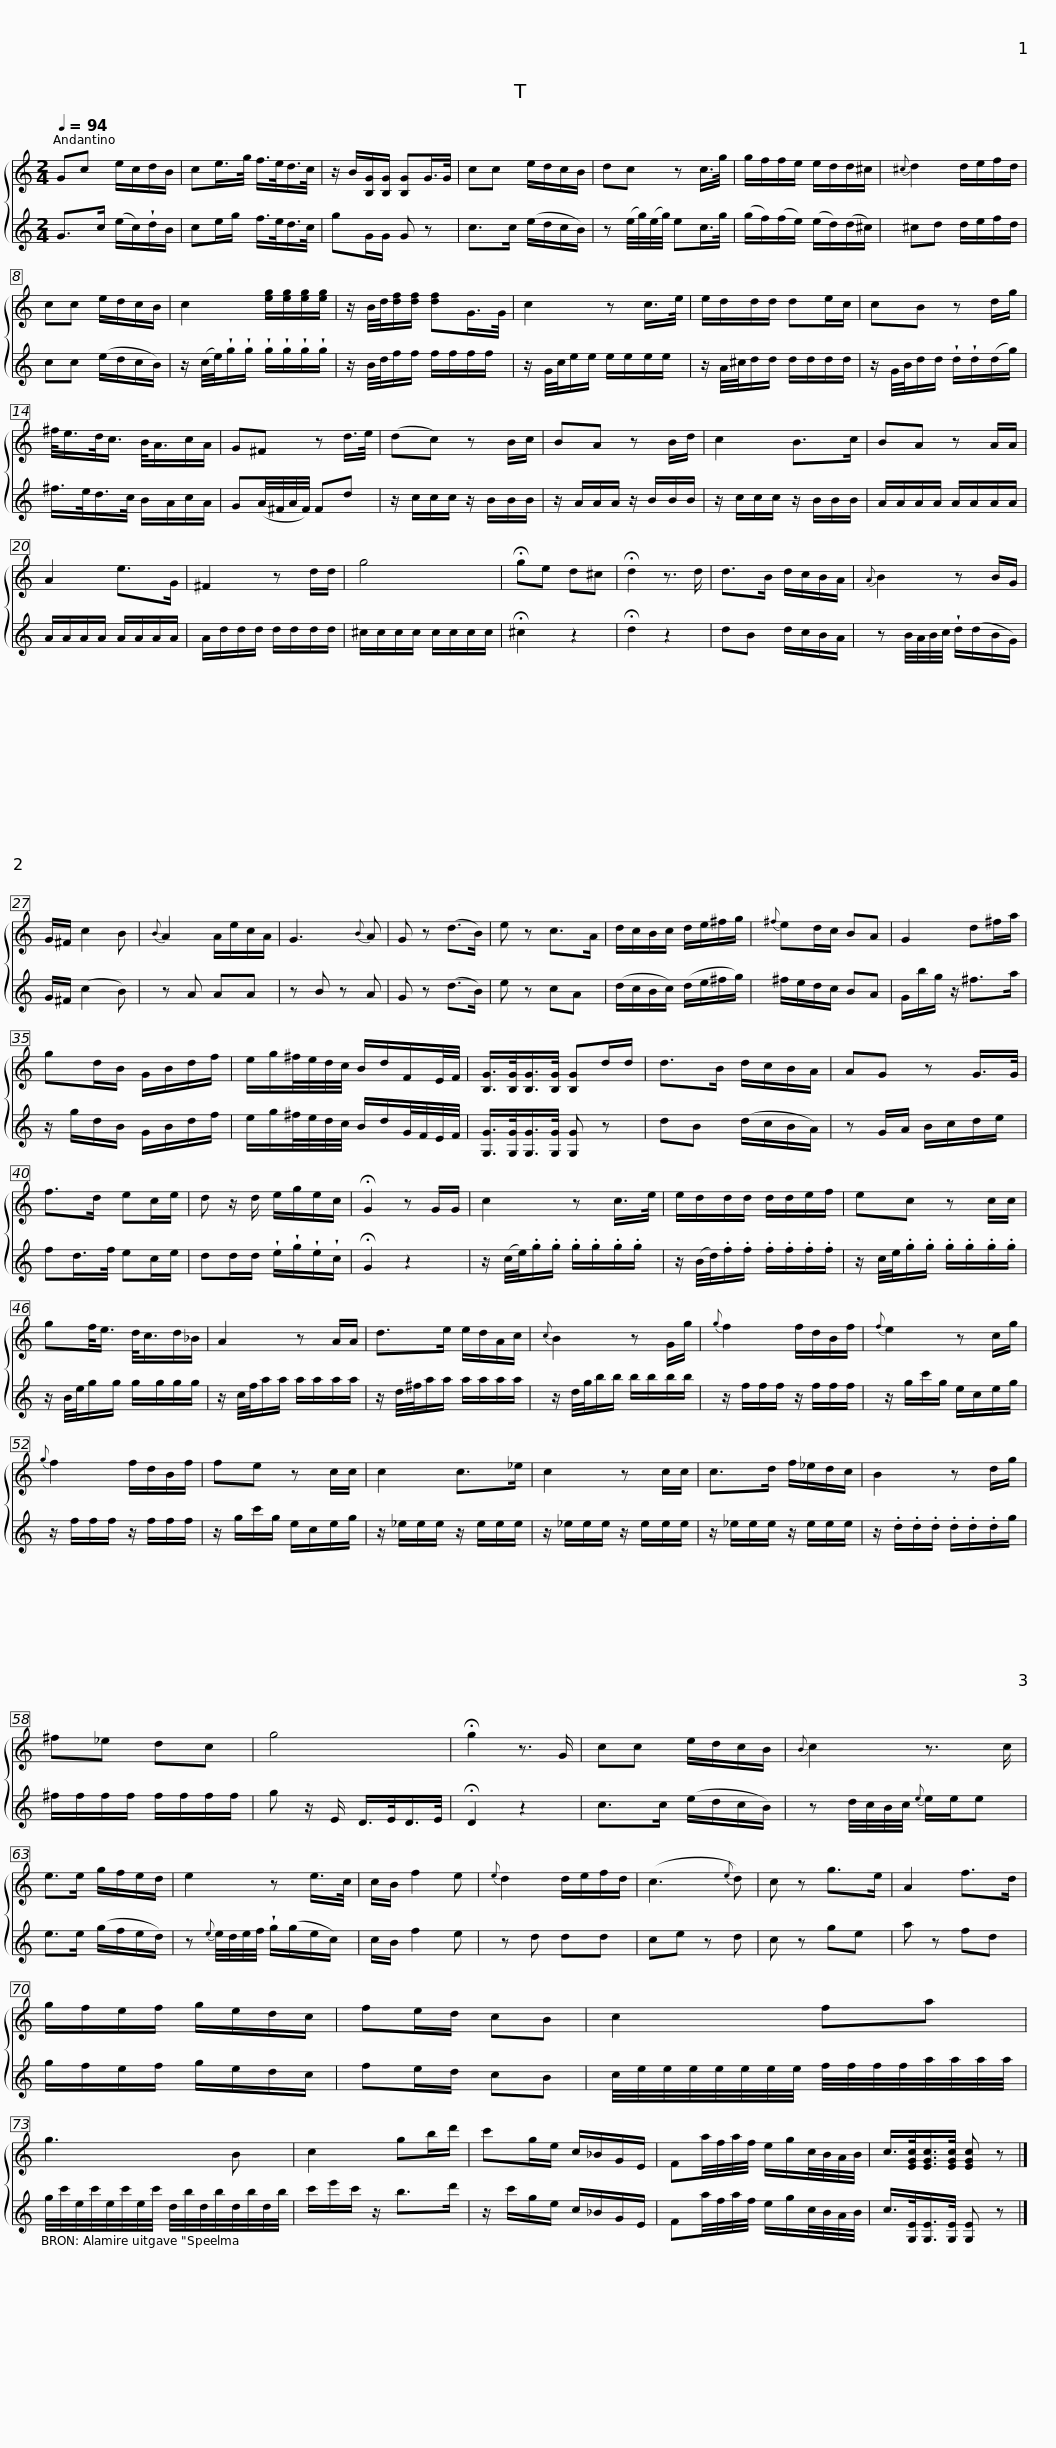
X:1
%%score { 1 2 }
L:1/8
Q:1/4=94
M:2/4
I:linebreak $
K:C
V:1 treble
V:2 treble
V:1
 Gc e/c/d/B/ | ce/>g/ f/>e/d/>c/ | z/ B/[B,G]/[B,G]/ [B,G]G/>G/ | cc e/d/c/B/ | dc z c/>g/ | %5
 g/f/f/e/ e/d/d/^c/ |${^c} d2 d/e/f/d/ | cc e/d/c/B/ | c2 [eg]/[eg]/[eg]/[eg]/ | z/ B/4d/4[df]/[df]/ [df]G/>G/ | %10
 c2 z c/>e/ | e/d/d/d/ de/c/ |$ cB z d/g/ | ^f/<e/d/<c/ B/<A/c/A/ | G^F z d/>e/ | %15
 (dc) z B/c/ | BA z B/d/ | c2 B>c |$ BA z A/A/ | A2 e>G | %20
 ^F2 z d/d/ | g4 | !fermata!ge d^c | !fermata!d2 z3/2 d/ |$ d>B d/c/B/A/ | %25
{A} B2 z B/G/ | G/^F/ c2 B |{B} A2 A/e/c/A/ | G3{B} A | G z (d>B) |$ %30
 e z c>A | d/c/B/c/ d/e/^f/g/ |{^f} ed/c/ BA | G2 d^f/a/ | gd/B/ G/B/d/f/ | %35
 e/g/^f/4e/4d/4c/4 B/d/F/E/4F/4 |$ [B,G]/>[B,G]/[B,G]/>[B,G]/ [B,G]d/d/ | d>B d/c/B/A/ | AG z G/>G/ | f>d ec/e/ | %40
 d z/ d/ e/g/e/c/ | !fermata!G2 z G/G/ |$ c2 z c/>e/ | e/d/d/d/ d/d/e/f/ | ec z c/c/ |$ %45
 gf/<e/ d/<c/d/_B/ | A2 z A/A/ | d>e e/d/A/c/ |${c} B2 z G/g/ |{g} f2 f/d/B/f/ | %50
{f} e2 z c/g/ |{g} f2 f/d/B/f/ | fe z c/c/ | c2 c>_e |$ c2 z c/c/ | %55
 c>d f/_e/d/c/ | B2 z d/g/ | ^f_e dc | g4 | !fermata!g2 z3/2 G/ |$ %60
 cc e/d/c/B/ |{B} c2 z3/2 c/ | e>e g/f/e/d/ | e2 z e/>c/ | c/B/ f2 e | %65
{e} d2 d/e/f/d/ |$ (c3{e} d) | c z g>e | A2 f>d | g/f/e/f/ g/e/d/c/ | %70
 fe/d/ cB | c2 fa |$ g3 B | c2 gb/d'/ | c'g/e/ c/_B/G/E/ | %75
 Fa/4f/4a/4f/4 e/g/c/4B/4A/4B/4 | c/>[EGc]/[EGc]/>[EGc]/ [EGc] z |] %77
V:2
 G>c (e/c/)!wedge!d/B/ | ce/g/ f/>e/d/>c/ | gG/G/ G z | c>c (e/d/c/B/) | z (e/4g/4)(e/4g/4) ec/>g/ | %5
 (g/f/)(f/e/) (e/d/)(d/^c/) |$ ^cd d/e/f/d/ | cc (e/d/c/B/) | z/ (c/4e/4)!wedge!g/!wedge!g/ !wedge!g/!wedge!g/!wedge!g/!wedge!g/ | z/ B/4d/4f/f/ f/f/f/f/ | %10
 z/ G/4c/4e/e/ e/e/e/e/ | z/ A/4^c/4d/d/ d/d/d/d/ |$ z/ G/4B/4d/d/ !wedge!d/!wedge!d/(d/g/) | ^f/>e/d/>c/ B/A/c/A/ | G(A/4^F/4A/4F/4) Fd | %15
 z/ c/c/c/ z/ B/B/B/ | z/ A/A/A/ z/ B/B/B/ | z/ c/c/c/ z/ B/B/B/ |$ A/A/A/A/ A/A/A/A/ | A/A/A/A/ A/A/A/A/ | %20
 A/d/d/d/ d/d/d/d/ | ^c/c/c/c/ c/c/c/c/ | !fermata!^c2 z2 | !fermata!d2 z2 |$ dB d/c/B/A/ | %25
 z B/4A/4B/4c/4 !wedge!d/(d/B/G/) | G/^F/ (c2 B) | z A AA | z B z A | G z (d>B) |$ %30
 e z cA | (d/c/B/c/) (d/e/^f/g/) | ^f/e/d/c/ BA | G/b/g/ z/ ^f>a | z/ g/d/B/ G/B/d/f/ | %35
 e/g/^f/4e/4d/4c/4 B/d/G/4F/4E/4F/4 |$ [G,G]/>[G,G]/[G,G]/>[G,G]/ [G,G] z | dB (d/c/B/A/) | z G/A/ B/c/d/e/ | fd/>f/ ec/e/ | %40
 dd/d/ !wedge!e/!wedge!g/!wedge!e/!wedge!c/ | !fermata!G2 z2 |$ z/ (c/4e/4).g/.g/ .g/.g/.g/.g/ | z/ (B/4d/4).f/.f/ .f/.f/.f/.f/ | z/ c/4e/4.g/.g/ .g/.g/.g/.g/ |$ %45
 z/ B/4e/4g/g/ g/g/g/g/ | z/ c/4f/4a/a/ a/a/a/a/ | z/ d/4^f/4a/a/ a/a/a/a/ |$ z/ d/4g/4b/b/ b/b/b/b/ | z/ f/f/f/ z/ f/f/f/ | %50
 z/ g/c'/g/ e/c/e/g/ | z/ f/f/f/ z/ f/f/f/ | z/ g/c'/g/ e/c/e/g/ | z/ _e/e/e/ z/ e/e/e/ |$ z/ _e/e/e/ z/ e/e/e/ | %55
 z/ _e/e/e/ z/ e/e/e/ | z/ .d/.d/.d/ .d/.d/.d/g/ | ^f/f/f/f/ f/f/f/f/ | g z/ E/ D/>E/D/>E/ | !fermata!D2 z2 |$ %60
 c>c (e/d/c/B/) | z d/4c/4B/4c/4{e} e/e/e | e>e (g/f/e/d/) | z{e} e/4d/4e/4f/4 !wedge!g/(g/e/c/) | c/B/ f2 e | %65
 z d dd |$ ce z d | c z ge | a z fd | g/f/e/f/ g/e/d/c/ | %70
 fe/d/ cB | c/4e/4e/4e/4e/4e/4e/4e/4 f/4f/4f/4f/4a/4a/4a/4a/4 |$ g/4c'/4e/4c'/4e/4c'/4e/4c'/4 d/4b/4d/4b/4d/4b/4d/4b/4 | c'/e'/c'/ z/ b>d' | z/ c'/g/e/ c/_B/G/E/ | %75
 Fa/4f/4a/4f/4 e/g/c/4B/4A/4B/4 | c/>[G,E]/[G,E]/>[G,E]/ [G,E] z |] %77
